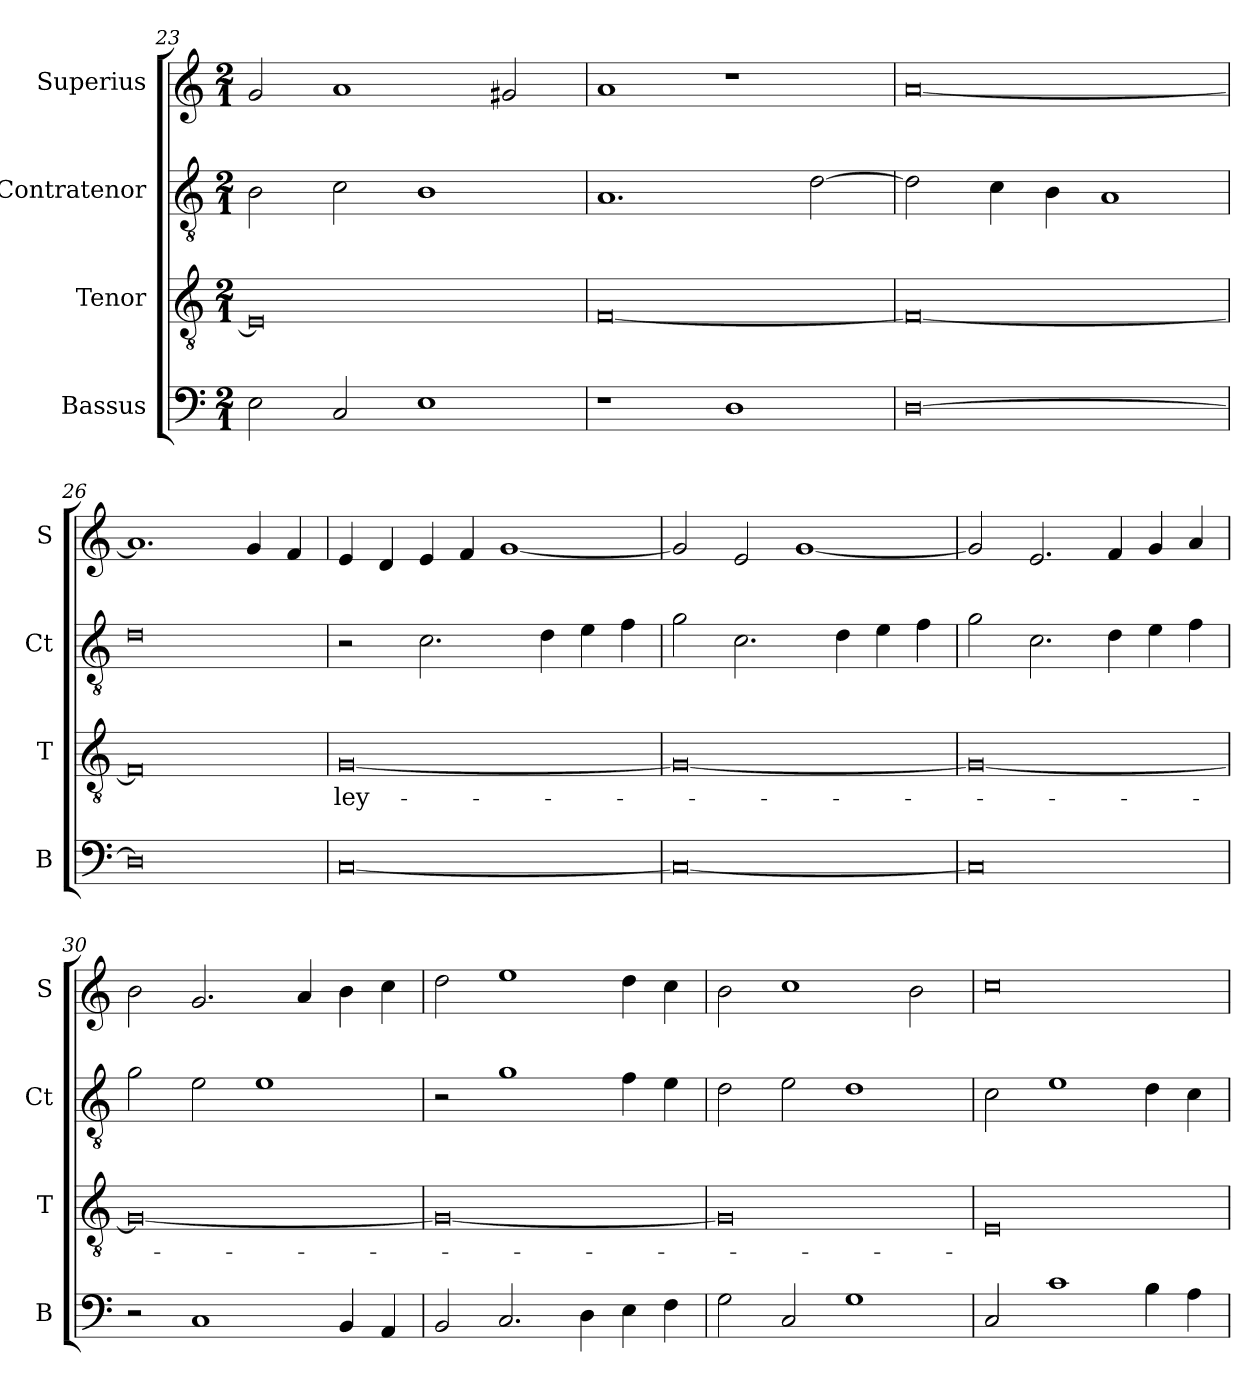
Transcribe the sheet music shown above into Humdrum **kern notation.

**kern	**kern	**text	**kern	**kern
*part4	*part3	*part3	*part2	*part1
*staff4	*staff3	*staff3	*staff2	*staff1
*I"Bassus	*I"Tenor	*	*I"Contratenor	*I"Superius
*I'B	*I'T	*	*I'Ct	*I'S
*clefF4	*clefGv2	*	*clefGv2	*clefG2
*k[]	*k[]	*	*k[]	*k[]
*M2/1	*M2/1	*	*M2/1	*M2/1
=23	=23	=23	=23	=23
2E\	0E]	.	2B\	2g/
2C/	.	.	2c\	1a
1E	.	.	1B	.
.	.	.	.	2g#X/
=24	=24	=24	=24	=24
1r	[0F	.	1.A	1a
1D	.	.	.	1r
.	.	.	[2d\	.
=25	=25	=25	=25	=25
[0D	0F_	.	2d\]	[0a
.	.	.	4c\	.
.	.	.	4B\	.
.	.	.	1A	.
=26	=26	=26	=26	=26
0D]	0F]	.	0d	1.a]
.	.	.	.	4g/
.	.	.	.	4f/
=27	=27	=27	=27	=27
[0C	[0G	-ley-	2r	4e/
.	.	.	.	4d/
.	.	.	2.c\	4e/
.	.	.	.	4f/
.	.	.	.	[1g
.	.	.	4d\	.
.	.	.	4e\	.
.	.	.	4f\	.
=28	=28	=28	=28	=28
0C_	0G_	.	2g\	2g/]
.	.	.	2.c\	2e/
.	.	.	.	[1g
.	.	.	4d\	.
.	.	.	4e\	.
.	.	.	4f\	.
=29	=29	=29	=29	=29
0C]	0G_	.	2g\	2g/]
.	.	.	2.c\	2.e/
.	.	.	4d\	4f/
.	.	.	4e\	4g/
.	.	.	4f\	4a/
=30	=30	=30	=30	=30
2r	0G_	.	2g\	2b\
1C	.	.	2e\	2.g/
.	.	.	1e	.
.	.	.	.	4a/
4BB/	.	.	.	4b\
4AA/	.	.	.	4cc\
=31	=31	=31	=31	=31
2BB/	0G_	.	2r	2dd\
2.C/	.	.	1g	1ee
4D\	.	.	.	.
4E\	.	.	4f\	4dd\
4F\	.	.	4e\	4cc\
=32	=32	=32	=32	=32
2G\	0G]	.	2d\	2b\
2C/	.	.	2e\	1cc
1G	.	.	1d	.
.	.	.	.	2b\
=33	=33	=33	=33	=33
2C/	0E	.	2c\	0cc
1c	.	.	1e	.
4B\	.	.	4d\	.
4A\	.	.	4c\	.
=	=	=	=	=
*-	*-	*-	*-	*-
